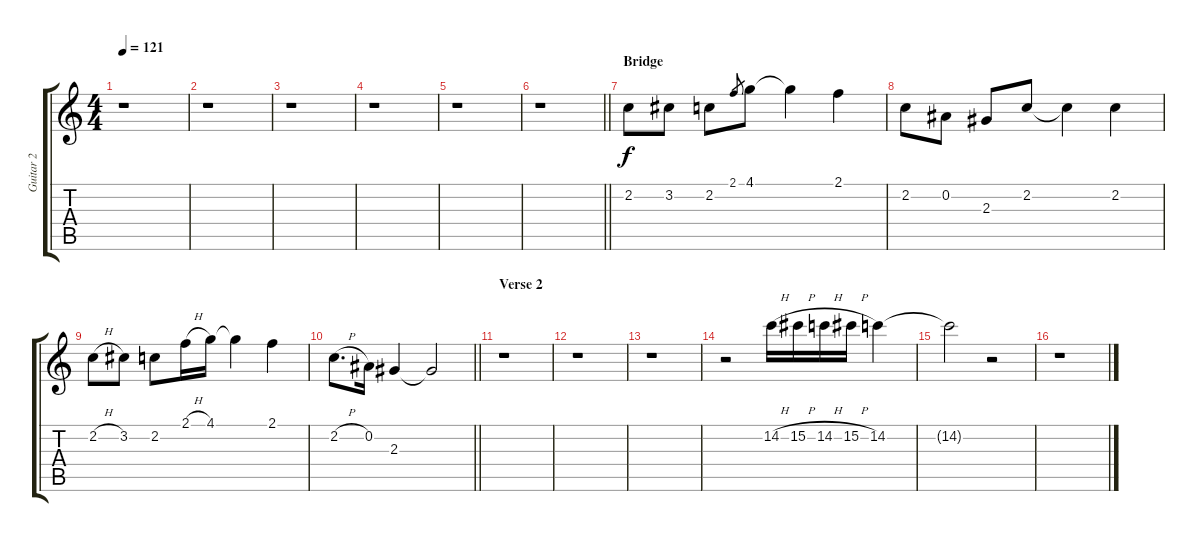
\track ("Guitar 2" "Guitar 2") {instrument overdrivenguitar}
\staff {score tabs}
\tuning (Eb4 Bb3 Gb3 Db3 Ab2 Eb2) {hide}
\ts (4 4)
\tempo 121
\clef g2
\ks c
r.1{dy f} |
r.1 |
r.1 |
r.1 |
r.1 |
\barLineRight lightlight
r.1 |
\section ("" "Bridge")
2.2.8 3.2.8 2.2.8 2.1.8{gr} 4.1.8 4.1{t}.4 2.1.4 |
2.2.8 0.2.8 2.3.8 2.2.8 2.2{t}.4 2.2.4 |
2.2{h}.8 3.2.8 2.2.8 2.1{h}.16 4.1.16 4.1{t}.4 2.1.4 |
\barLineRight lightlight
2.2{h}.8{d} 0.2.16 2.3.4 2.3{t}.2 |
\section ("" "Verse 2")
r.1 |
r.1 |
r.1 |
r.2 14.2{h}.16 15.2{h}.16 14.2{h}.16 15.2{h}.16 14.2.4{volume 10} |
14.2{t}.2 r.2 |
r.1
